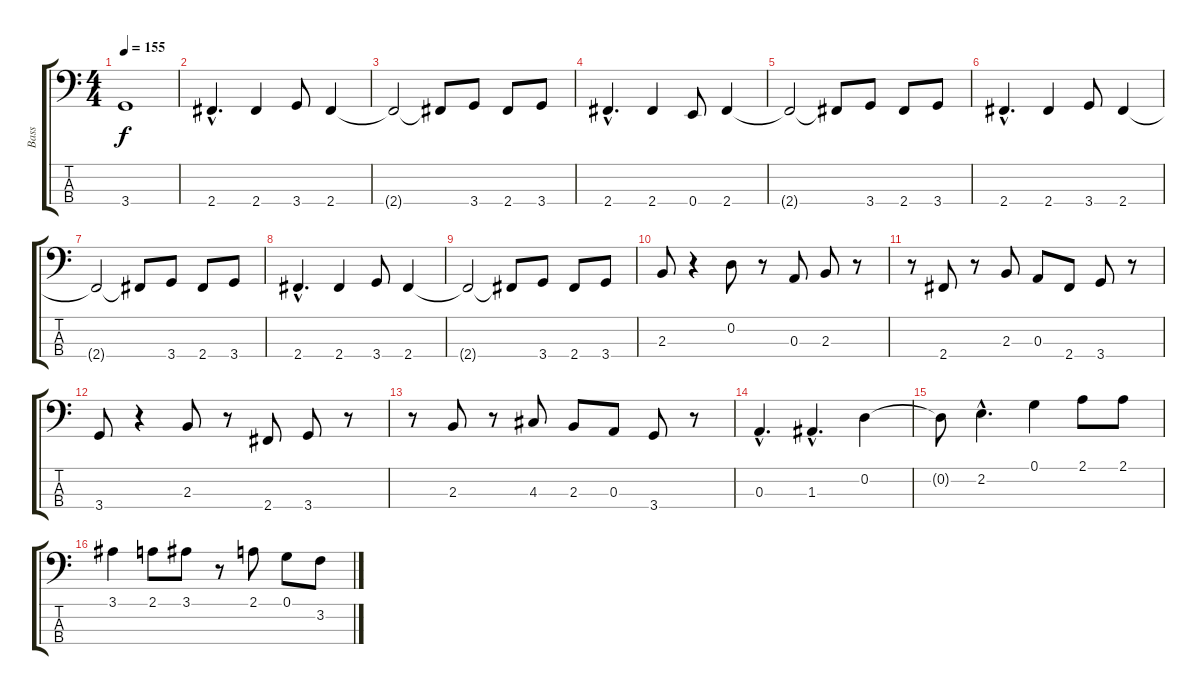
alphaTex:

\track ("Bass" "Bass") {instrument electricbasspick}
\staff {score tabs}
\tuning (G2 D2 A1 E1) {hide}
\ts (4 4)
\tempo 155
\clef f4
\ks c
3.4{t}.1{dy f} |
2.4{hac}.4{d} 2.4.4 3.4.8 2.4.4 |
2.4{t}.2 2.4{t}.8 3.4.8 2.4.8 3.4.8 |
2.4{hac}.4{d} 2.4.4 0.4.8 2.4.4 |
2.4{t}.2 2.4{t}.8 3.4.8 2.4.8 3.4.8 |
2.4{hac}.4{d} 2.4.4 3.4.8 2.4.4 |
2.4{t}.2 2.4{t}.8 3.4.8 2.4.8 3.4.8 |
2.4{hac}.4{d} 2.4.4 3.4.8 2.4.4 |
2.4{t}.2 2.4{t}.8 3.4.8 2.4.8 3.4.8 |
2.3.8 r.4 0.2.8 r.8 0.3.8 2.3.8 r.8 |
r.8 2.4.8 r.8 2.3.8 0.3.8 2.4.8 3.4.8 r.8 |
3.4.8 r.4 2.3.8 r.8 2.4.8 3.4.8 r.8 |
r.8 2.3.8 r.8 4.3.8 2.3.8 0.3.8 3.4.8 r.8 |
0.3{hac}.4{d} 1.3{hac}.4{d} 0.2.4 |
0.2{t}.8 2.2{hac}.4{d} 0.1.4 2.1.8 2.1.8 |
3.1.4 2.1.8 3.1.8 r.8 2.1.8 0.1.8 3.2.8
